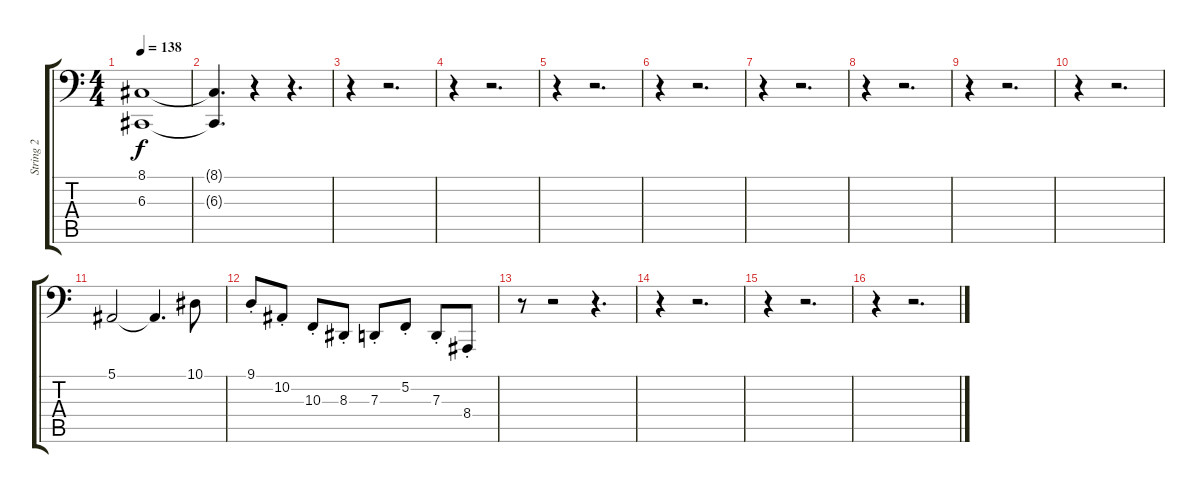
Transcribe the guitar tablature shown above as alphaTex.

\track ("String 2" "String 2") {instrument stringensemble1}
\staff {score tabs}
\tuning (F2 C2 G1 D1 A0 E0) {hide}
\ts (4 4)
\tempo 138
\clef f4
\ks c
(8.1 6.3).1{dy f} |
(8.1{t} 6.3{t}).4{d} r.4 r.4{d} |
r.4 r.2{d} |
r.4 r.2{d} |
r.4 r.2{d} |
r.4 r.2{d} |
r.4 r.2{d} |
r.4 r.2{d} |
r.4 r.2{d} |
r.4 r.2{d} |
5.1.2 5.1{t}.4{d} 10.1.8 |
9.1{st}.8 10.2{st}.8 10.3{st}.8 8.3{st}.8 7.3{st}.8 5.2{st}.8 7.3{st}.8 8.4{st}.8 |
r.8 r.2 r.4{d} |
r.4 r.2{d} |
r.4 r.2{d} |
r.4 r.2{d}
